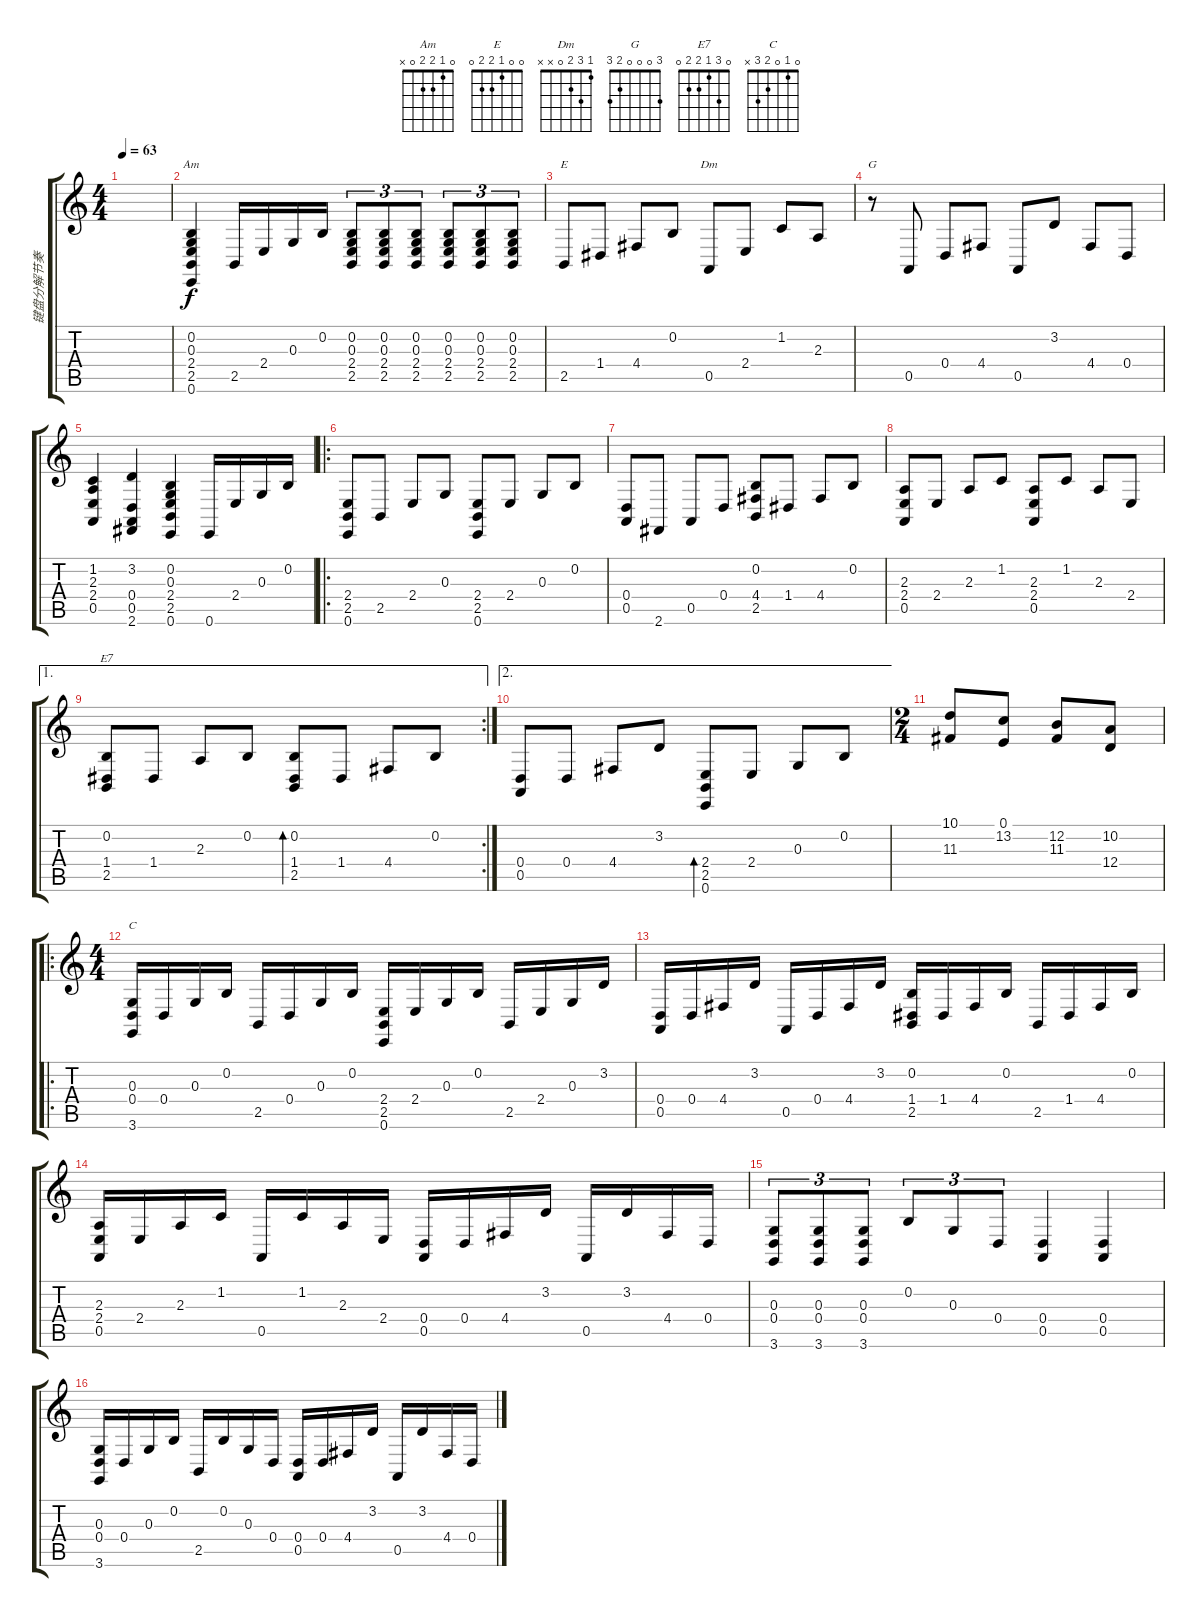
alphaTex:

\track ("键盘分解节奏" "键盘分解节奏") {instrument electricpiano1}
\staff {score tabs}
\tuning (E4 B3 G3 D3 A2 E2) {hide}
\chord ("Am" 0 1 2 2 0 x)
\chord ("E" 0 0 1 2 2 0)
\chord ("Dm" 1 3 2 0 x x)
\chord ("G" 3 0 0 0 2 3)
\chord ("E7" 0 3 1 2 2 0)
\chord ("C" 0 1 0 2 3 x)
\ts (4 4)
\tempo 63
\clef g2
\ks aminor
|
(0.2 0.3 2.4 2.5 0.6).4{ch "Am"} 2.5.16 2.4.16 0.3.16 0.2.16 (0.2 0.3 2.4 2.5).8{tu (3 2)} (0.2 0.3 2.4 2.5).8{tu (3 2)} (0.2 0.3 2.4 2.5).8{tu (3 2)} (0.2 0.3 2.4 2.5).8{tu (3 2)} (0.2 0.3 2.4 2.5).8{tu (3 2)} (0.2 0.3 2.4 2.5).8{tu (3 2)} |
2.5.8{ch "E"} 1.4.8 4.4.8 0.2.8 0.5.8{ch "Dm"} 2.4.8 1.2.8 2.3.8 |
r.8{ch "G"} 0.5.8 0.4.8 4.4.8 0.5.8 3.2.8 4.4.8 0.4.8 |
(1.2 2.3 2.4 0.5).4 (3.2 0.4 0.5 2.6).4 (0.2 0.3 2.4 2.5 0.6).4 0.6.16 2.4.16 0.3.16 0.2.16 |
\ro
(2.4 2.5 0.6).8 2.5.8 2.4.8 0.3.8 (2.4 2.5 0.6).8 2.4.8 0.3.8 0.2.8 |
(0.4 0.5).8 2.6.8 0.5.8 0.4.8 (0.2 4.4 2.5).8 1.4.8 4.4.8 0.2.8 |
(2.3 2.4 0.5).8 2.4.8 2.3.8 1.2.8 (2.3 2.4 0.5).8 1.2.8 2.3.8 2.4.8 |
\ae 1
\rc 2
(0.2 1.4 2.5).8{ch "E7"} 1.4.8 2.3.8 0.2.8 (0.2 1.4 2.5).8{bd 240} 1.4.8 4.4.8 0.2.8 |
\ae 2
(0.4 0.5).8 0.4.8 4.4.8 3.2.8 (2.4 2.5 0.6).8{bd 240} 2.4.8 0.3.8 0.2.8 |
\ts (2 4)
(10.1 11.3).8 (0.1 13.2).8 (12.2 11.3).8 (10.2 12.4).8 |
\ro
\ts (4 4)
(0.3 0.4 3.6).16{ch "C"} 0.4.16 0.3.16 0.2.16 2.5.16 0.4.16 0.3.16 0.2.16 (2.4 2.5 0.6).16 2.4.16 0.3.16 0.2.16 2.5.16 2.4.16 0.3.16 3.2.16 |
(0.4 0.5).16 0.4.16 4.4.16 3.2.16 0.5.16 0.4.16 4.4.16 3.2.16 (0.2 1.4 2.5).16 1.4.16 4.4.16 0.2.16 2.5.16 1.4.16 4.4.16 0.2.16 |
(2.3 2.4 0.5).16 2.4.16 2.3.16 1.2.16 0.5.16 1.2.16 2.3.16 2.4.16 (0.4 0.5).16 0.4.16 4.4.16 3.2.16 0.5.16 3.2.16 4.4.16 0.4.16 |
(0.3 0.4 3.6).8{tu (3 2)} (0.3 0.4 3.6).8{tu (3 2)} (0.3 0.4 3.6).8{tu (3 2)} 0.2.8{tu (3 2)} 0.3.8{tu (3 2)} 0.4.8{tu (3 2)} (0.4 0.5).4 (0.4 0.5).4 |
(0.3 0.4 3.6).16 0.4.16 0.3.16 0.2.16 2.5.16 0.2.16 0.3.16 0.4.16 (0.4 0.5).16 0.4.16 4.4.16 3.2.16 0.5.16 3.2.16 4.4.16 0.4.16
